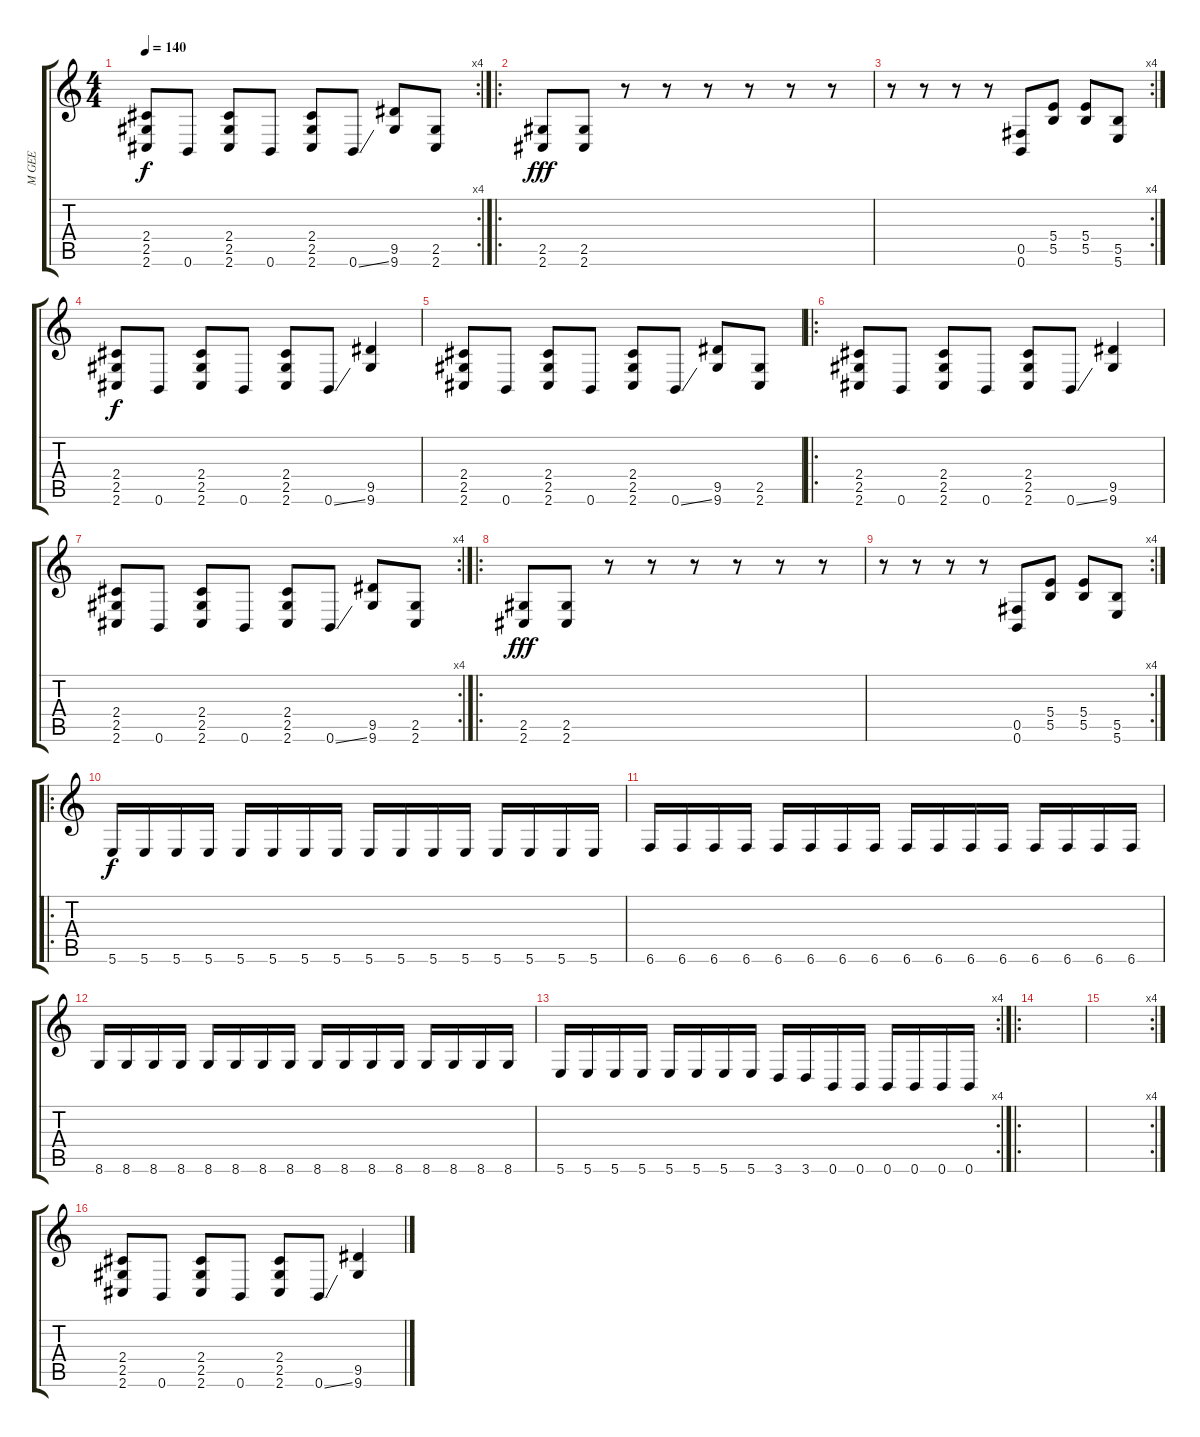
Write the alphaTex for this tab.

\track ("M GEE" "M GEE") {instrument distortionguitar}
\staff {score tabs}
\tuning (Db4 Ab3 E3 B2 Gb2 B1) {hide}
\rc 4
\ts (4 4)
\tempo 140
\clef g2
\ks c
(2.4 2.5 2.6).8{dy f} 0.6.8 (2.4 2.5 2.6).8 0.6.8 (2.4 2.5 2.6).8 0.6{ss}.8 (9.5 9.6).8 (2.5 2.6).8 |
\ro
(2.5 2.6).8{dy fff} (2.5 2.6).8 r.8 r.8 r.8 r.8 r.8 r.8 |
\rc 4
r.8 r.8 r.8 r.8 (0.5 0.6).8 (5.4 5.5).8 (5.4 5.5).8 (5.5 5.6).8 |
(2.4 2.5 2.6).8{dy f} 0.6.8 (2.4 2.5 2.6).8 0.6.8 (2.4 2.5 2.6).8 0.6{ss}.8 (9.5 9.6).4 |
(2.4 2.5 2.6).8 0.6.8 (2.4 2.5 2.6).8 0.6.8 (2.4 2.5 2.6).8 0.6{ss}.8 (9.5 9.6).8 (2.5 2.6).8 |
\ro
(2.4 2.5 2.6).8 0.6.8 (2.4 2.5 2.6).8 0.6.8 (2.4 2.5 2.6).8 0.6{ss}.8 (9.5 9.6).4 |
\rc 4
(2.4 2.5 2.6).8 0.6.8 (2.4 2.5 2.6).8 0.6.8 (2.4 2.5 2.6).8 0.6{ss}.8 (9.5 9.6).8 (2.5 2.6).8 |
\ro
(2.5 2.6).8{dy fff} (2.5 2.6).8 r.8 r.8 r.8 r.8 r.8 r.8 |
\rc 4
r.8 r.8 r.8 r.8 (0.5 0.6).8 (5.4 5.5).8 (5.4 5.5).8 (5.5 5.6).8 |
\ro
5.6.16{dy f} 5.6.16 5.6.16 5.6.16 5.6.16 5.6.16 5.6.16 5.6.16 5.6.16 5.6.16 5.6.16 5.6.16 5.6.16 5.6.16 5.6.16 5.6.16 |
6.6.16 6.6.16 6.6.16 6.6.16 6.6.16 6.6.16 6.6.16 6.6.16 6.6.16 6.6.16 6.6.16 6.6.16 6.6.16 6.6.16 6.6.16 6.6.16 |
8.6.16 8.6.16 8.6.16 8.6.16 8.6.16 8.6.16 8.6.16 8.6.16 8.6.16 8.6.16 8.6.16 8.6.16 8.6.16 8.6.16 8.6.16 8.6.16 |
\rc 4
5.6.16 5.6.16 5.6.16 5.6.16 5.6.16 5.6.16 5.6.16 5.6.16 3.6.16 3.6.16 0.6.16 0.6.16 0.6.16 0.6.16 0.6.16 0.6.16 |
\ro
|
\rc 4
|
(2.4 2.5 2.6).8{volume 11} 0.6.8 (2.4 2.5 2.6).8 0.6.8 (2.4 2.5 2.6).8 0.6{ss}.8 (9.5 9.6).4
